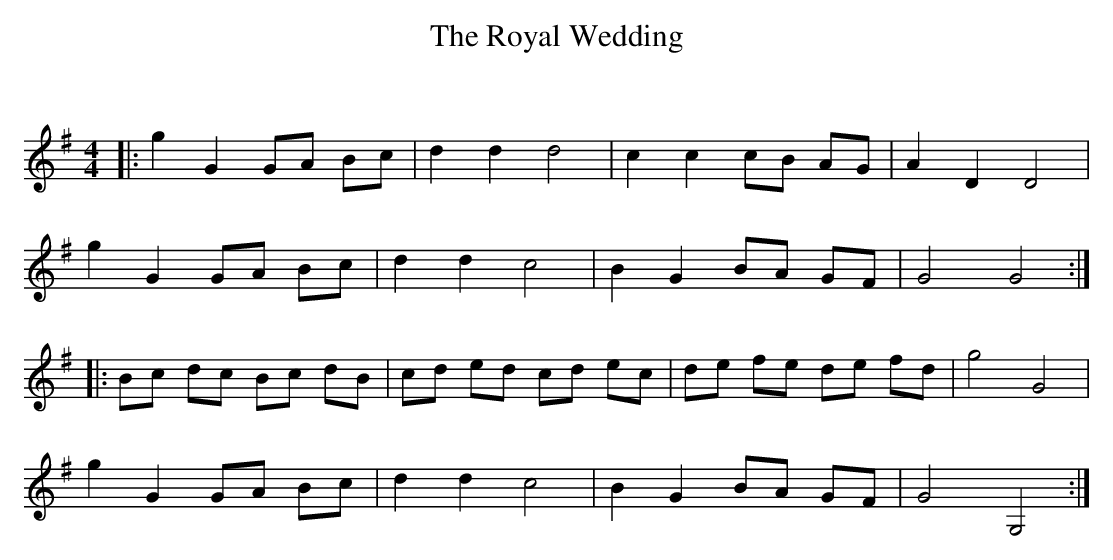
X:1
T: The Royal Wedding
C:
Q: 232
K:G
M:4/4
L:1/8
|:g2 G2 GA Bc|d2 d2 d4|c2 c2 cB AG|A2 D2 D4|
g2 G2 GA Bc|d2 d2 c4|B2 G2 BA GF|G4 G4:|
|:Bc dc Bc dB|cd ed cd ec|de fe de fd|g4 G4|
g2 G2 GA Bc|d2 d2 c4|B2 G2 BA GF|G4 G,4:|
